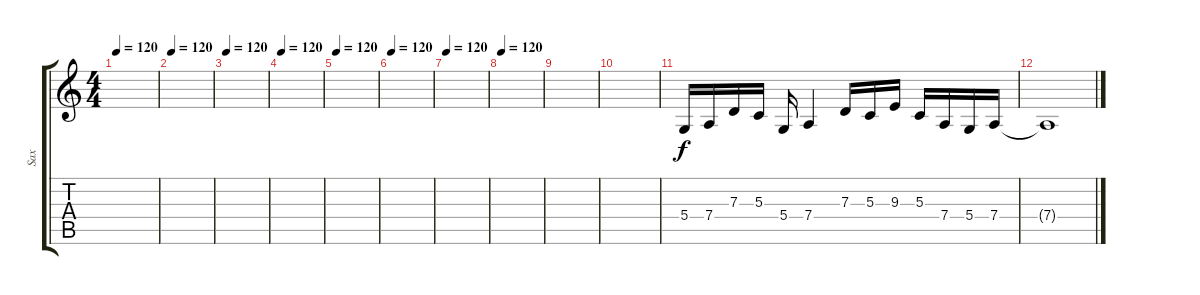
\track ("Sax" "Sax") {instrument tenorsax}
\staff {score tabs}
\tuning (E4 B3 G3 D3 A2 E2) {hide}
\ts (4 4)
\tempo 120
\clef g2
\ks c
|
\tempo 120
|
\tempo 120
|
\tempo 120
|
\tempo 120
|
\tempo 120
|
\tempo 120
|
\tempo 120
|
|
|
5.4.16 7.4.16 7.3.16 5.3.16 5.4.16 7.4.4 7.3.16 5.3.16 9.3.16 5.3.16 7.4.16 5.4.16 7.4.16 |
7.4{t}.1
